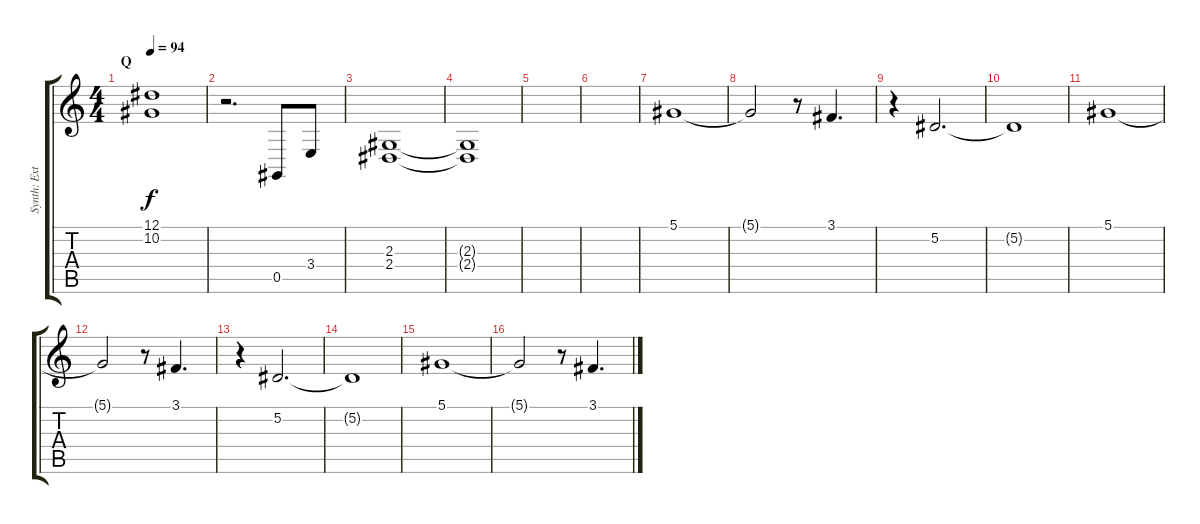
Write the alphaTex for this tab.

\track ("Synth: Extra" "Synth: Ext") {instrument synthstrings1}
\staff {score tabs}
\tuning (Eb4 Bb3 Gb3 Db3 Ab2 Eb2) {hide}
\ts (4 4)
\section ("" "Q")
\tempo 94
\clef g2
\ks c
(12.1 10.2).1{dy f} |
r.2{d} 0.5.8 3.4.8 |
(2.3 2.4).1 |
(2.3{t} 2.4{t}).1 |
|
|
5.1.1 |
5.1{t}.2 r.8 3.1.4{d} |
r.4 5.2.2{d} |
5.2{t}.1 |
5.1.1 |
5.1{t}.2 r.8 3.1.4{d} |
r.4 5.2.2{d} |
5.2{t}.1 |
5.1.1 |
5.1{t}.2 r.8 3.1.4{d}
